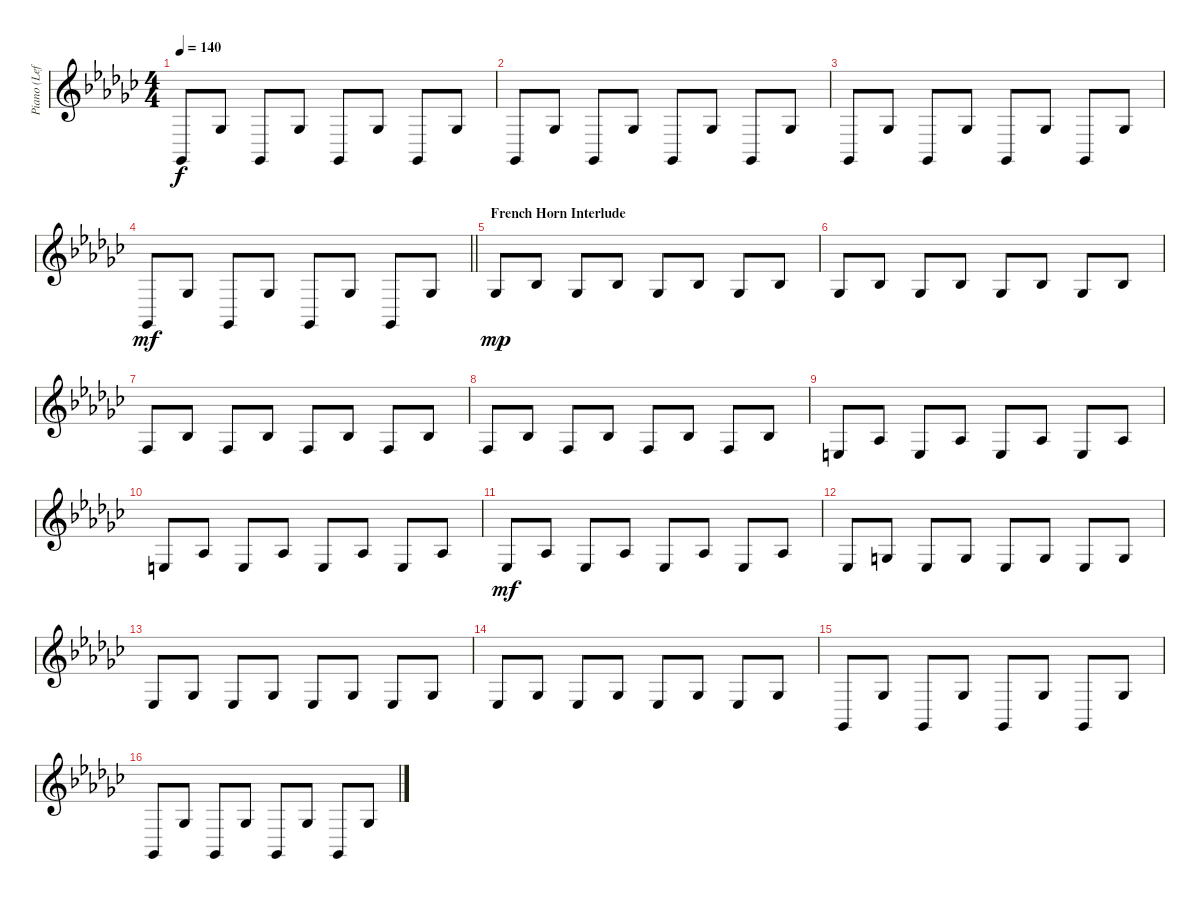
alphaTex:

\track ("Piano (Left Hand)" "Piano (Lef") {instrument acousticgrandpiano}
\staff {score}
\tuning (E4 B3 G3 D3 A2 E2) {hide}
\ts (4 4)
\tempo 140
\clef g2
\ks ebminor
2.6.8{dy f} 4.4.8 2.6.8 4.4.8 2.6.8 4.4.8 2.6.8 4.4.8 |
2.6.8 4.4.8 2.6.8 4.4.8 2.6.8 4.4.8 2.6.8 4.4.8 |
2.6.8 4.4.8 2.6.8 4.4.8 2.6.8 4.4.8 2.6.8 4.4.8 |
\barLineRight lightlight
2.6.8{dy mf} 4.4.8 2.6.8 4.4.8 2.6.8 4.4.8 2.6.8 4.4.8 |
\section ("" "French Horn Interlude")
4.4.8{dy mp} 3.3.8 4.4.8 3.3.8 4.4.8 3.3.8 4.4.8 3.3.8 |
4.4.8 3.3.8 4.4.8 3.3.8 4.4.8 3.3.8 4.4.8 3.3.8 |
3.4.8 3.3.8 3.4.8 3.3.8 3.4.8 3.3.8 3.4.8 3.3.8 |
3.4.8 3.3.8 3.4.8 3.3.8 3.4.8 3.3.8 3.4.8 3.3.8 |
2.4.8 1.3.8 2.4.8 1.3.8 2.4.8 1.3.8 2.4.8 1.3.8 |
2.4.8 1.3.8 7.5.8 6.4.8 7.5.8 6.4.8 7.5.8 6.4.8 |
6.5.8{dy mf} 6.4.8 6.5.8 6.4.8 6.5.8 6.4.8 6.5.8 6.4.8 |
6.5.8 5.4.8 6.5.8 5.4.8 6.5.8 5.4.8 6.5.8 5.4.8 |
6.5.8 4.4.8 6.5.8 4.4.8 6.5.8 4.4.8 6.5.8 4.4.8 |
6.5.8 4.4.8 6.5.8 4.4.8 11.6.8 4.4.8 11.6.8 4.4.8 |
2.6.8 4.4.8 2.6.8 4.4.8 2.6.8 4.4.8 2.6.8 4.4.8 |
2.6.8 4.4.8 2.6.8 4.4.8 2.6.8 4.4.8 2.6.8 4.4.8
